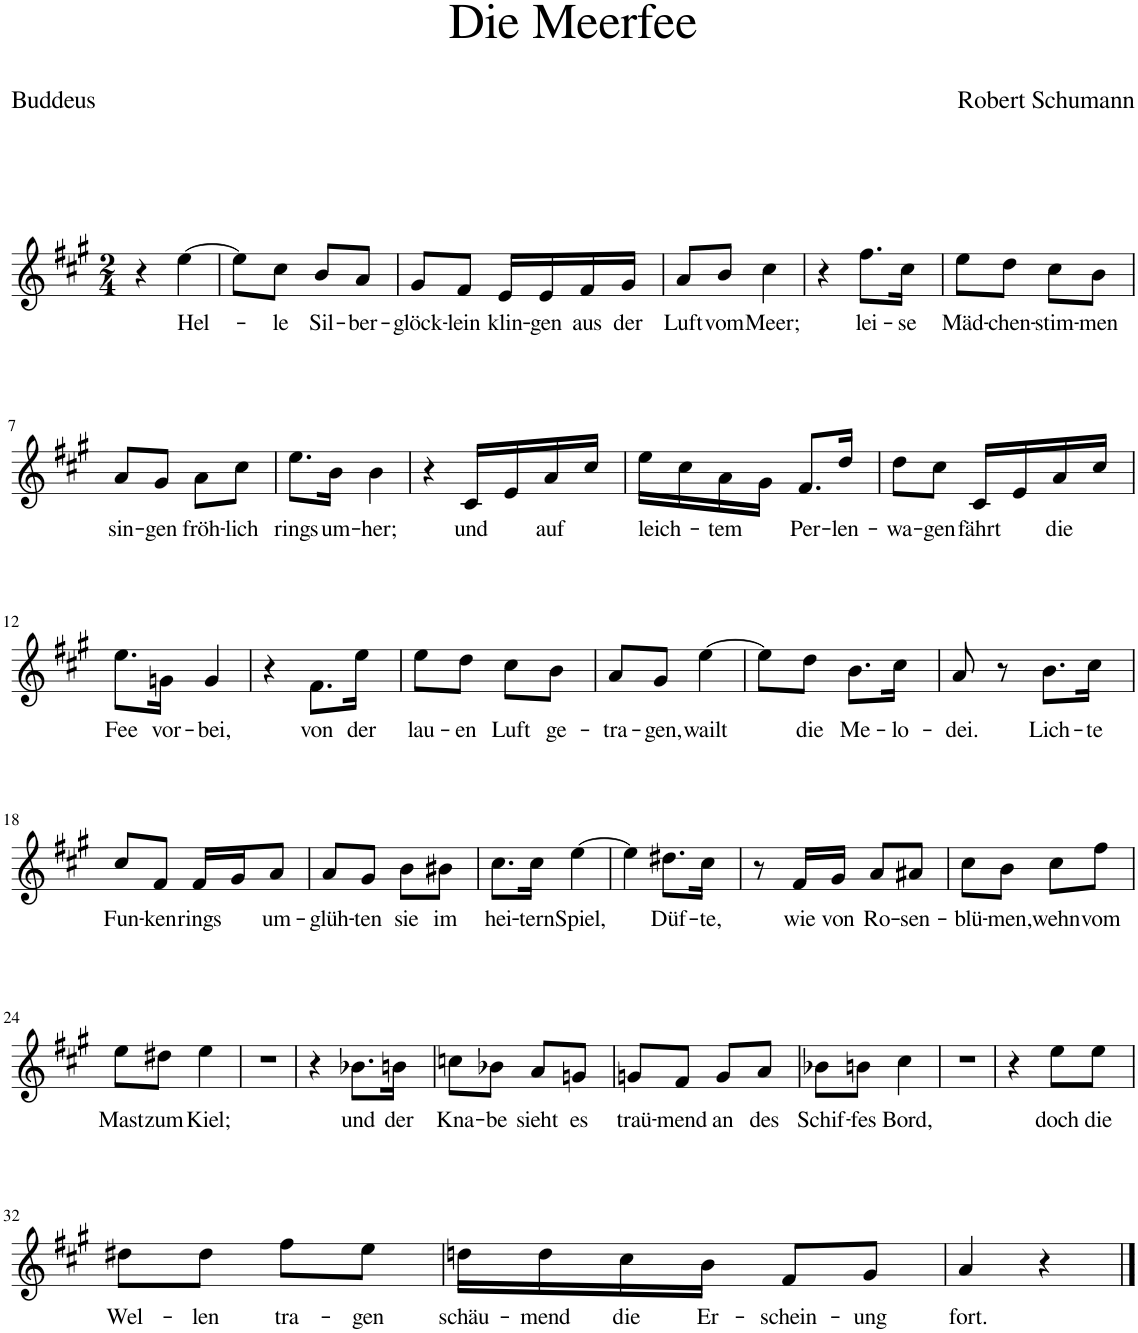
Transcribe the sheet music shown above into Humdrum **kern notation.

**kern	**text
*part1	*part1
*staff1	*staff1
*I"Piano	*
*I'Pno	*
*clefG2	*
*k[f#c#g#]	*
*M2/4	*
=1	=1
4r	.
!	!LO:LY:b
[4ee\	Hel-
=2	=2
8ee\L]	.
!	!LO:LY:b
8cc#\J	-le
!	!LO:LY:b
8b/L	Sil-
!	!LO:LY:b
8a/J	-ber-
=3	=3
!	!LO:LY:b
8g#/L	-glöck-
!	!LO:LY:b
8f#/J	-lein
!	!LO:LY:b
16e/LL	klin-
!	!LO:LY:b
16e/	-gen
!	!LO:LY:b
16f#/	aus
!	!LO:LY:b
16g#/JJ	der
=4	=4
!	!LO:LY:b
8a/L	Luft
!	!LO:LY:b
8b/J	vom
!	!LO:LY:b
4cc#\	Meer;
=5	=5
4r	.
!	!LO:LY:b
8.ff#\L	lei-
!	!LO:LY:b
16cc#\Jk	-se
=6	=6
!	!LO:LY:b
8ee\L	Mäd-
!	!LO:LY:b
8dd\J	-chen-
!	!LO:LY:b
8cc#\L	-stim-
!	!LO:LY:b
8b\J	-men
!!LO:LB:g=z
=7	=7
!	!LO:LY:b
8a/L	sin-
!	!LO:LY:b
8g#/J	-gen
!	!LO:LY:b
8a\L	fröh-
!	!LO:LY:b
8cc#\J	-lich
=8	=8
!	!LO:LY:b
8.ee\L	rings
!	!LO:LY:b
16b\Jk	um-
!	!LO:LY:b
4b\	-her;
=9	=9
4r	.
!	!LO:LY:b
16c#/LL	und
16e/	.
!	!LO:LY:b
16a/	auf
16cc#/JJ	.
=10	=10
!	!LO:LY:b
16ee\LL	leich-
16cc#\	.
!	!LO:LY:b
16a\	-tem
16g#\JJ	.
!	!LO:LY:b
8.f#/L	Per-
!	!LO:LY:b
16dd/Jk	-len-
=11	=11
!	!LO:LY:b
8dd\L	-wa-
!	!LO:LY:b
8cc#\J	-gen
!	!LO:LY:b
16c#/LL	fährt
16e/	.
!	!LO:LY:b
16a/	die
16cc#/JJ	.
!!LO:LB:g=z
=12	=12
!	!LO:LY:b
8.ee\L	Fee
!	!LO:LY:b
16gn\Jk	vor-
!	!LO:LY:b
4g/	-bei,
=13	=13
4r	.
!	!LO:LY:b
8.f#\L	von
!	!LO:LY:b
16ee\Jk	der
=14	=14
!	!LO:LY:b
8ee\L	lau-
!	!LO:LY:b
8dd\J	-en
!	!LO:LY:b
8cc#\L	Luft
!	!LO:LY:b
8b\J	ge-
=15	=15
!	!LO:LY:b
8a/L	-tra-
!	!LO:LY:b
8g#/J	-gen,
!	!LO:LY:b
[4ee\	wailt
=16	=16
8ee\L]	.
!	!LO:LY:b
8dd\J	die
!	!LO:LY:b
8.b\L	Me-
!	!LO:LY:b
16cc#\Jk	-lo-
=17	=17
!	!LO:LY:b
8a/	-dei.
8r	.
!	!LO:LY:b
8.b\L	Lich-
!	!LO:LY:b
16cc#\Jk	-te
!!LO:LB:g=z
=18	=18
!	!LO:LY:b
8cc#/L	Fun-
!	!LO:LY:b
8f#/J	-ken
!	!LO:LY:b
16f#/LL	rings
16g#/J	.
!	!LO:LY:b
8a/J	um-
=19	=19
!	!LO:LY:b
8a/L	-glüh-
!	!LO:LY:b
8g#/J	-ten
!	!LO:LY:b
8b\L	sie
!	!LO:LY:b
8b#X\J	im
=20	=20
!	!LO:LY:b
8.cc#\L	hei-
!	!LO:LY:b
16cc#\Jk	-tern
!	!LO:LY:b
[4ee\	Spiel,
=21	=21
4ee\]	.
!	!LO:LY:b
8.dd#X\L	Düf-
!	!LO:LY:b
16cc#\Jk	-te,
=22	=22
8r	.
!	!LO:LY:b
16f#/LL	wie
!	!LO:LY:b
16g#/JJ	von
!	!LO:LY:b
8a/L	Ro-
!	!LO:LY:b
8a#X/J	-sen-
=23	=23
!	!LO:LY:b
8cc#\L	-blü-
!	!LO:LY:b
8b\J	-men,
!	!LO:LY:b
8cc#\L	wehn
!	!LO:LY:b
8ff#\J	vom
!!LO:LB:g=z
=24	=24
!	!LO:LY:b
8ee\L	Mast
!	!LO:LY:b
8dd#X\J	zum
!	!LO:LY:b
4ee\	Kiel;
=25	=25
2r	.
=26	=26
4r	.
!	!LO:LY:b
8.b-X\L	und
!	!LO:LY:b
16bn\Jk	der
=27	=27
!	!LO:LY:b
8ccn\L	Kna-
!	!LO:LY:b
8b-X\J	-be
!	!LO:LY:b
8a/L	sieht
!	!LO:LY:b
8gn/J	es
=28	=28
!	!LO:LY:b
8gn/L	traü-
!	!LO:LY:b
8f#/J	-mend
!	!LO:LY:b
8g/L	an
!	!LO:LY:b
8a/J	des
=29	=29
!	!LO:LY:b
8b-X\L	Schif-
!	!LO:LY:b
8bn\J	-fes
!	!LO:LY:b
4cc#\	Bord,
=30	=30
2r	.
=31	=31
4r	.
!	!LO:LY:b
8ee\L	doch
!	!LO:LY:b
8ee\J	die
!!LO:LB:g=z
=32	=32
!	!LO:LY:b
8dd#X\L	Wel-
!	!LO:LY:b
8dd#\J	-len
!	!LO:LY:b
8ff#\L	tra-
!	!LO:LY:b
8ee\J	-gen
=33	=33
!	!LO:LY:b
16ddn\LL	schäu-
!	!LO:LY:b
16dd\	-mend
!	!LO:LY:b
16cc#\	die
!	!LO:LY:b
16b\JJ	Er-
!	!LO:LY:b
8f#/L	-schein-
!	!LO:LY:b
8g#/J	-ung
=34	=34
!	!LO:LY:b
4a/	fort.
4r	.
==	==
*-	*-
